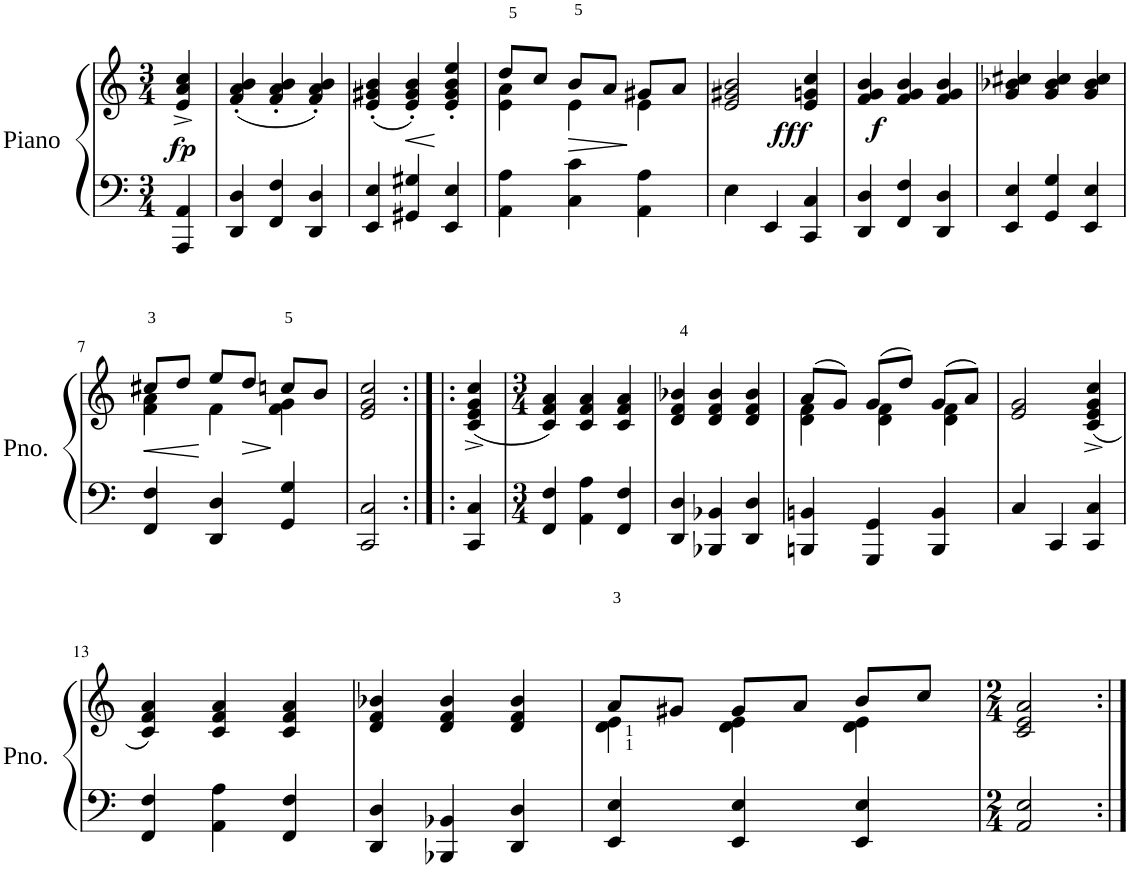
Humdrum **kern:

**kern	**kern	**dynam
*part1	*part1	*part1
*staff2	*staff1	*staff1/2
*I"Piano	*	*
*I'Pno.	*	*
*clefF4	*clefG2	*
*k[]	*k[]	*
*M3/4	*M3/4	*
=	=	=
!	!	!LO:DY:b
4AAA/ 4AA/	4e/^ 4a/^ 4cc/^	fp
=1	=1	=1
4DD/ 4D/	(4f/' 4a/' 4b/'	.
4FF/ 4F/	4f/' 4a/' 4b/'	.
4DD/ 4D/	4f/' 4a/' 4b/')	.
=2	=2	=2
4EE/ 4E/	(4e/' 4g#X/' 4b/'	.
!	!	!LO:HP:b
4GG#X/ 4G#X/	4e/' 4g#/' 4b/')	<
4EE/ 4E/	4e/' 4g#/' 4b/' 4ee/'	[
=3	=3	=3
*	*^	*
4AA\ 4A\	8dd/L	4e\ 4a\	.
.	8cc/J	.	.
!	!	!	!LO:HP:b
4C\ 4c\	8b/L	4e\	>
.	8a/J	.	.
4AA\ 4A\	8g#X/L	4e\	]
.	8a/J	.	.
*	*v	*v	*
=4	=4	=4
4E\	2e/ 2g#X/ 2b/	.
4EE/	.	.
!	!	!LO:DY:b
4CC/ 4C/	4e/ 4gn/ 4cc/	fff
=5	=5	=5
!	!	!LO:DY:b
4DD/ 4D/	4f/ 4g/ 4b/	f
4FF/ 4F/	4f/ 4g/ 4b/	.
4DD/ 4D/	4f/ 4g/ 4b/	.
=6	=6	=6
4EE/ 4E/	4g/ 4b-X/ 4cc#X/	.
4GG/ 4G/	4g/ 4b-/ 4cc#/	.
4EE/ 4E/	4g/ 4b-/ 4cc#/	.
!!LO:LB:g=z
=7	=7	=7
!	!	!LO:HP:b
*	*^	*
4FF/ 4F/	8cc#X/L	4f\ 4a\	<
.	8dd/J	.	.
4DD/ 4D/	8ee/L	4f\	[
!	!	!	!LO:HP:b
.	8dd/J	.	>
4GG/ 4G/	8ccn/L	4f\ 4g\	]
.	8b/J	.	.
*	*v	*v	*
=8	=8	=8
2CC/ 2C/	2e/ 2g/ 2cc/	.
=8X1:|!|:	=8X1:|!|:	=8X1:|!|:
4CC/ 4C/	(4c/^ 4e/^ 4g/^ 4cc/^	.
=9	=9	=9
*M3/4	*M3/4	*
4FF/ 4F/	4c/ 4f/ 4a/)	.
4AA\ 4A\	4c/ 4f/ 4a/	.
4FF/ 4F/	4c/ 4f/ 4a/	.
=10	=10	=10
4DD/ 4D/	4d/ 4f/ 4b-X/	.
4BBB-X/ 4BB-X/	4d/ 4f/ 4b-/	.
4DD/ 4D/	4d/ 4f/ 4b-/	.
=11	=11	=11
*	*^	*
4BBBn/ 4BBn/	(8a/L	4d\ 4f\	.
.	8g/J)	.	.
4GGG/ 4GG/	(8g/L	4d\ 4f\	.
.	8dd/J)	.	.
4BBB/ 4BB/	(8g/L	4d\ 4f\	.
.	8a/J)	.	.
*	*v	*v	*
=12	=12	=12
4C/	2e/ 2g/	.
4CC/	.	.
4CC/ 4C/	(4c/^ 4e/^ 4g/^ 4cc/^	.
!!LO:LB:g=z
=13	=13	=13
4FF/ 4F/	4c/ 4f/ 4a/)	.
4AA\ 4A\	4c/ 4f/ 4a/	.
4FF/ 4F/	4c/ 4f/ 4a/	.
=14	=14	=14
4DD/ 4D/	4d/ 4f/ 4b-X/	.
4BBB-X/ 4BB-X/	4d/ 4f/ 4b-/	.
4DD/ 4D/	4d/ 4f/ 4b-/	.
=15	=15	=15
*	*^	*
4EE/ 4E/	8a/L	4d\ 4e\	.
.	8g#X/J	.	.
4EE/ 4E/	8g#/L	4d\ 4e\	.
.	8a/J	.	.
4EE/ 4E/	8b/L	4d\ 4e\	.
.	8cc/J	.	.
*	*v	*v	*
=16	=16	=16
*M2/4	*M2/4	*
2AA/ 2E/	2c/ 2e/ 2a/	.
=:|!	=:|!	=:|!
*-	*-	*-
